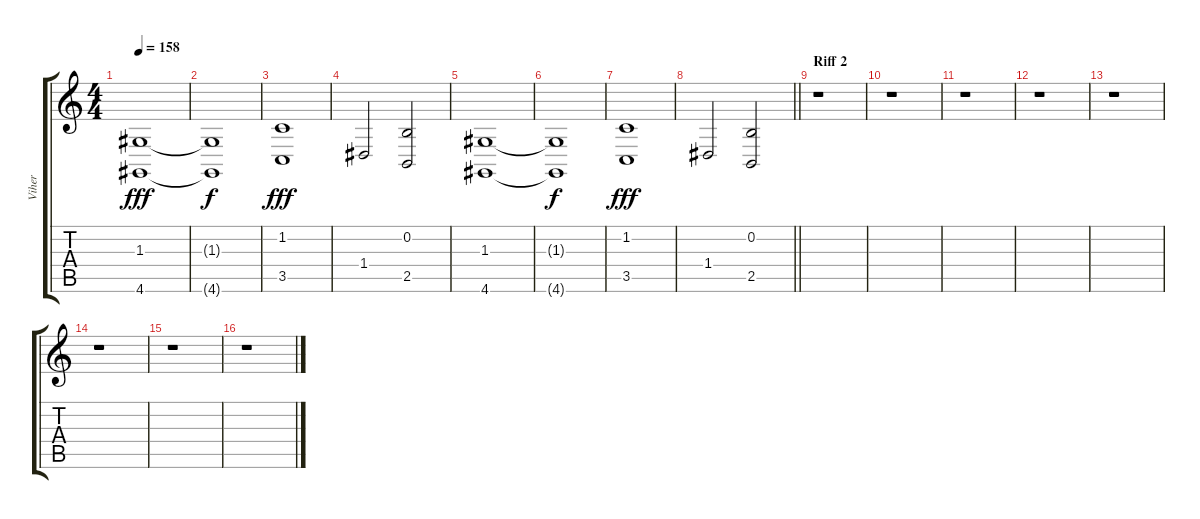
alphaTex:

\track ("Viher" "Viher") {instrument lead1square}
\staff {score tabs}
\tuning (E4 B3 G3 D3 A2 E2) {hide}
\ts (4 4)
\tempo 158
\clef g2
\ks c
(1.3 4.6).1{dy fff} |
(1.3{t} 4.6{t}).1{dy f} |
(1.2 3.5).1{dy fff} |
1.4.2 (0.2 2.5).2 |
(1.3 4.6).1 |
(1.3{t} 4.6{t}).1{dy f} |
(1.2 3.5).1{dy fff} |
\barLineRight lightlight
1.4.2 (0.2 2.5).2 |
\section ("" "Riff 2")
r.1 |
r.1 |
r.1 |
r.1 |
r.1 |
r.1 |
r.1 |
r.1
